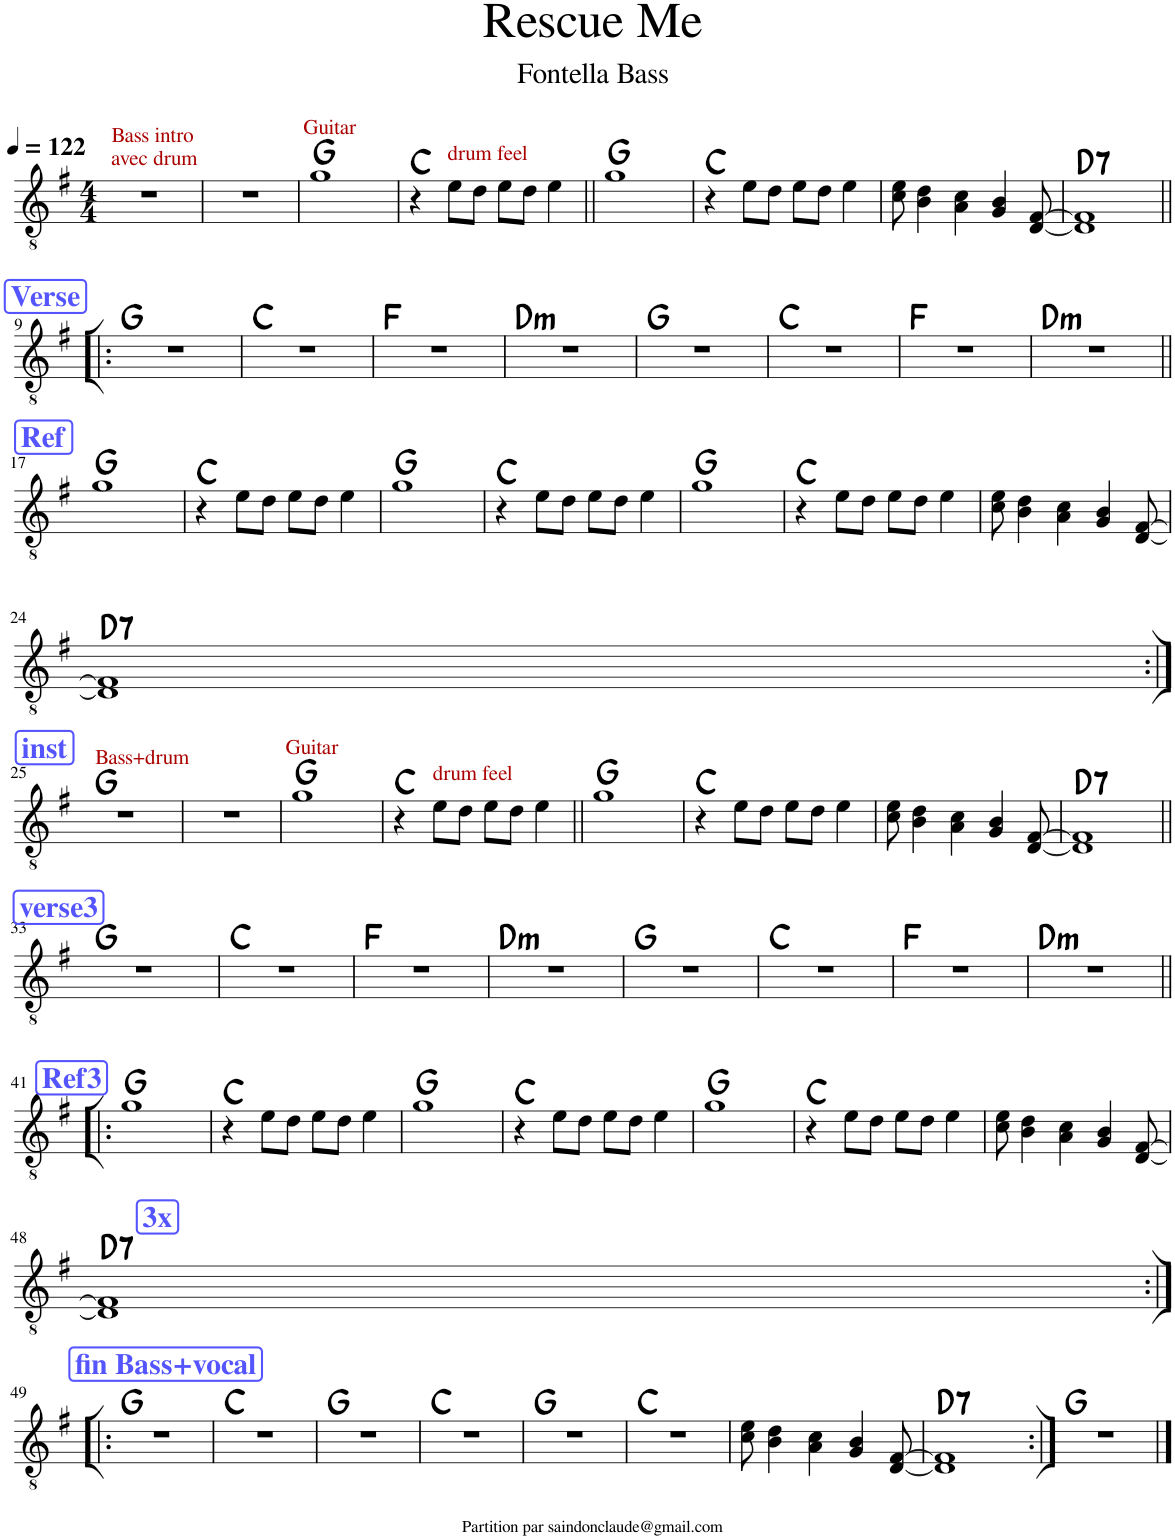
**kern	**harte
*part1	*part1
*staff1	*
*I"Classical Guitar	*
*I'Guit.	*
*clefGv2	*
*k[f#]	*
*M4/4	*
*MM122	*
=1	=1
!LO:TX:a:color=#AA0000:t=Bass intro	!
!LO:TX:a:t=avec drum	!
1r	.
=2	=2
1r	.
=3	=3
!LO:TX:a:color=#AA0000:t=Guitar	!
1g	G:maj
=4	=4
4r	C:maj
!LO:TX:a:color=#AA0000:t=drum feel	!
8e\L	.
8d\J	.
8e\L	.
8d\J	.
4e\	.
=5||	=5||
1g	G:maj
=6	=6
4r	C:maj
8e\L	.
8d\J	.
8e\L	.
8d\J	.
4e\	.
=7	=7
8c\ 8e\	.
4B\ 4d\	.
4A\ 4c\	.
4G/ 4B/	.
[8D/ [8F#/	.
=8	=8
!	!LO:H:kt=7
1D] 1F#]	D:7
!!LO:LB:g=z
!!LO:REH:place=s1:a:B:cj:color=#5555FF:fs=14:t=Verse
=9!|:	=9!|:
1r	G:maj
=10	=10
1r	C:maj
=11	=11
1r	F:maj
=12	=12
!	!LO:H:kt=m
1r	D:min
=13	=13
1r	G:maj
=14	=14
1r	C:maj
=15	=15
1r	F:maj
=16	=16
!	!LO:H:kt=m
1r	D:min
!!LO:LB:g=z
!!LO:REH:place=s1:a:B:cj:color=#5555FF:fs=14:t=Ref
=17||	=17||
1g	G:maj
=18	=18
4r	C:maj
8e\L	.
8d\J	.
8e\L	.
8d\J	.
4e\	.
=19	=19
1g	G:maj
=20	=20
4r	C:maj
8e\L	.
8d\J	.
8e\L	.
8d\J	.
4e\	.
=21	=21
1g	G:maj
=22	=22
4r	C:maj
8e\L	.
8d\J	.
8e\L	.
8d\J	.
4e\	.
=23	=23
8c\ 8e\	.
4B\ 4d\	.
4A\ 4c\	.
4G/ 4B/	.
[8D/ [8F#/	.
!!LO:LB:g=z
=24	=24
!	!LO:H:kt=7
1D] 1F#]	D:7
!!LO:LB:g=z
!!LO:REH:place=s1:a:B:cj:color=#5555FF:fs=14:t=inst
=25:|!	=25:|!
!LO:TX:a:color=#AA0000:t=Bass+drum	!
1r	G:maj
=26	=26
1r	.
=27	=27
!LO:TX:a:color=#AA0000:t=Guitar	!
1g	G:maj
=28	=28
4r	C:maj
!LO:TX:a:color=#AA0000:t=drum feel	!
8e\L	.
8d\J	.
8e\L	.
8d\J	.
4e\	.
=29||	=29||
1g	G:maj
=30	=30
4r	C:maj
8e\L	.
8d\J	.
8e\L	.
8d\J	.
4e\	.
=31	=31
8c\ 8e\	.
4B\ 4d\	.
4A\ 4c\	.
4G/ 4B/	.
[8D/ [8F#/	.
=32	=32
!	!LO:H:kt=7
1D] 1F#]	D:7
!!LO:LB:g=z
!!LO:REH:place=s1:a:B:cj:color=#5555FF:fs=14:t=verse3
=33||	=33||
1r	G:maj
=34	=34
1r	C:maj
=35	=35
1r	F:maj
=36	=36
!	!LO:H:kt=m
1r	D:min
=37	=37
1r	G:maj
=38	=38
1r	C:maj
=39	=39
1r	F:maj
=40	=40
!	!LO:H:kt=m
1r	D:min
!!LO:LB:g=z
!!LO:REH:place=s1:a:B:cj:color=#5555FF:fs=14:t=Ref3
=41!|:	=41!|:
1g	G:maj
=42	=42
4r	C:maj
8e\L	.
8d\J	.
8e\L	.
8d\J	.
4e\	.
=43	=43
1g	G:maj
=44	=44
4r	C:maj
8e\L	.
8d\J	.
8e\L	.
8d\J	.
4e\	.
=45	=45
1g	G:maj
=46	=46
4r	C:maj
8e\L	.
8d\J	.
8e\L	.
8d\J	.
4e\	.
=47	=47
8c\ 8e\	.
4B\ 4d\	.
4A\ 4c\	.
4G/ 4B/	.
[8D/ [8F#/	.
!!LO:LB:g=z
!!LO:REH:place=s1:a:B:cj:color=#5555FF:fs=14:t=3x
=48	=48
!	!LO:H:kt=7
1D] 1F#]	D:7
!!LO:LB:g=z
!!LO:REH:place=s1:a:B:cj:color=#5555FF:fs=14:t=fin Bass+vocal
=49:|!|:	=49:|!|:
1r	G:maj
=50	=50
1r	C:maj
=51	=51
1r	G:maj
=52	=52
1r	C:maj
=53	=53
1r	G:maj
=54	=54
1r	C:maj
=55	=55
8c\ 8e\	.
4B\ 4d\	.
4A\ 4c\	.
4G/ 4B/	.
[8D/ [8F#/	.
=56	=56
!	!LO:H:kt=7
1D] 1F#]	D:7
=57:|!	=57:|!
1r	G:maj
==	==
*-	*-
